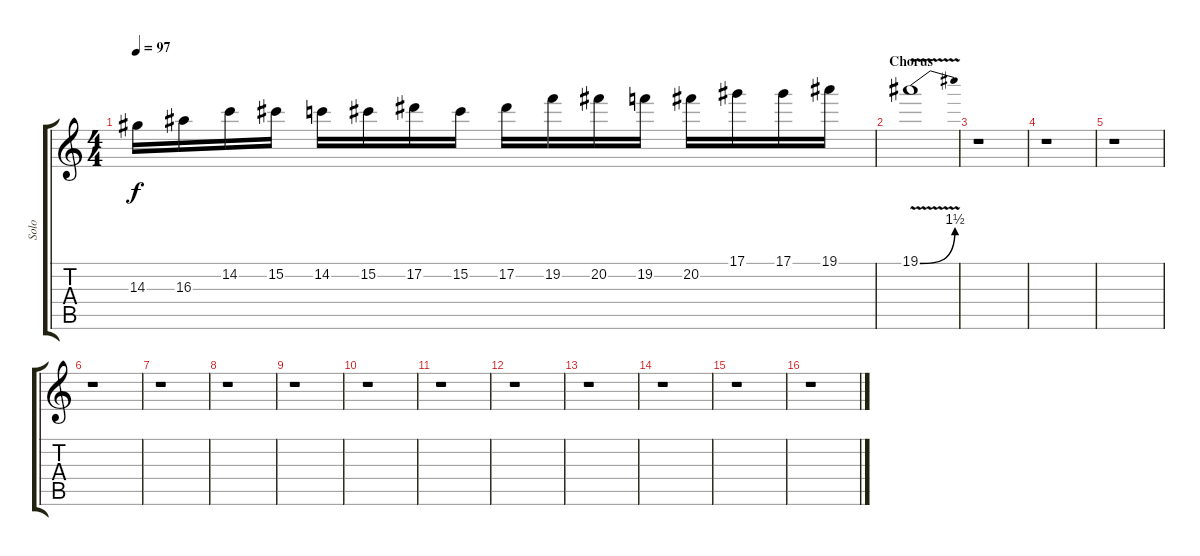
\track ("Solo" "Solo") {instrument overdrivenguitar}
\staff {score tabs}
\tuning (Eb4 Bb3 Gb3 Db3 Ab2 Eb2) {hide}
\ts (4 4)
\tempo 97
\clef g2
\ks c
14.3.16{dy f} 16.3.16 14.2.16 15.2.16 14.2.16 15.2.16 17.2.16 15.2.16 17.2.16 19.2.16 20.2.16 19.2.16 20.2.16 17.1.16 17.1.16 19.1.16 |
\section ("" "Chorus")
19.1{be (bend 0 0 60 6) v}.1 |
r.1 |
r.1 |
r.1 |
r.1 |
r.1 |
r.1 |
r.1 |
r.1 |
r.1 |
r.1 |
r.1 |
r.1 |
r.1 |
r.1
